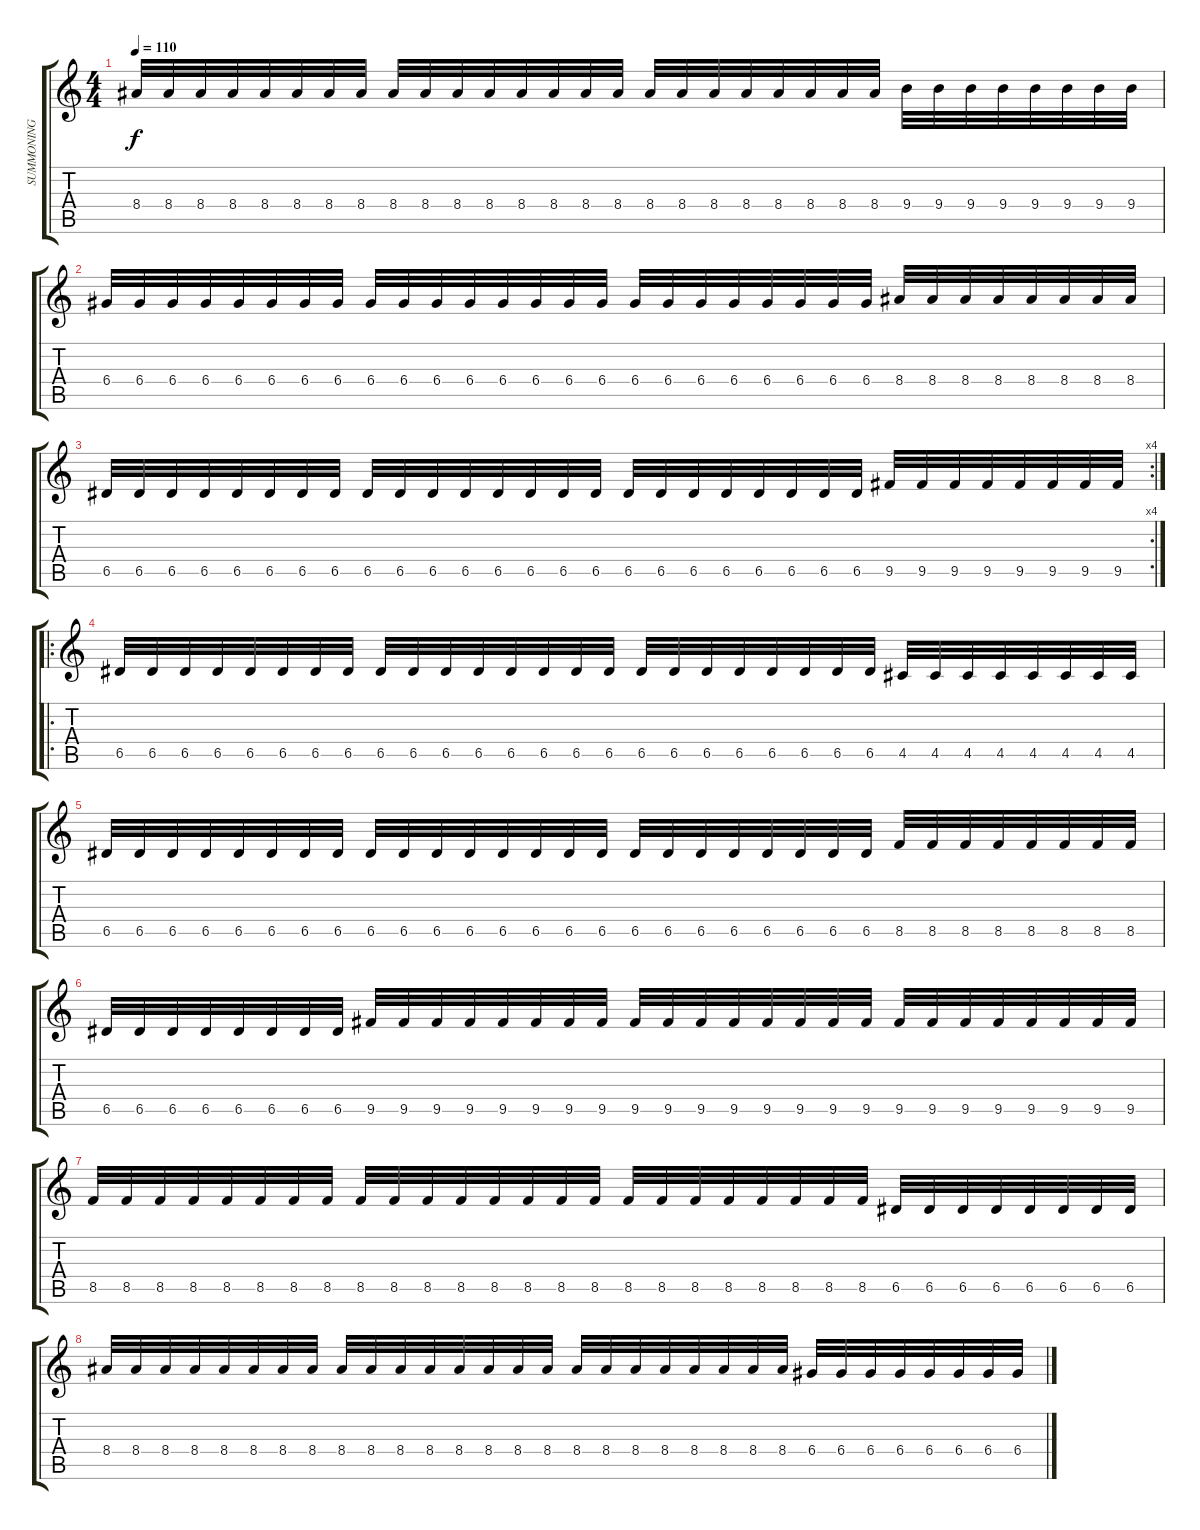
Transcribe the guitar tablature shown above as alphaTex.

\track ("SUMMONING" "SUMMONING") {instrument overdrivenguitar}
\staff {score tabs}
\tuning (E4 B3 G3 D3 A2 E2) {hide}
\ts (4 4)
\tempo 110
\clef g2
\ks c
8.4.32{dy f} 8.4.32 8.4.32 8.4.32 8.4.32 8.4.32 8.4.32 8.4.32 8.4.32 8.4.32 8.4.32 8.4.32 8.4.32 8.4.32 8.4.32 8.4.32 8.4.32 8.4.32 8.4.32 8.4.32 8.4.32 8.4.32 8.4.32 8.4.32 9.4.32 9.4.32 9.4.32 9.4.32 9.4.32 9.4.32 9.4.32 9.4.32 |
6.4.32 6.4.32 6.4.32 6.4.32 6.4.32 6.4.32 6.4.32 6.4.32 6.4.32 6.4.32 6.4.32 6.4.32 6.4.32 6.4.32 6.4.32 6.4.32 6.4.32 6.4.32 6.4.32 6.4.32 6.4.32 6.4.32 6.4.32 6.4.32 8.4.32 8.4.32 8.4.32 8.4.32 8.4.32 8.4.32 8.4.32 8.4.32 |
\rc 4
6.5.32 6.5.32 6.5.32 6.5.32 6.5.32 6.5.32 6.5.32 6.5.32 6.5.32 6.5.32 6.5.32 6.5.32 6.5.32 6.5.32 6.5.32 6.5.32 6.5.32 6.5.32 6.5.32 6.5.32 6.5.32 6.5.32 6.5.32 6.5.32 9.5.32 9.5.32 9.5.32 9.5.32 9.5.32 9.5.32 9.5.32 9.5.32 |
\ro
6.5.32 6.5.32 6.5.32 6.5.32 6.5.32 6.5.32 6.5.32 6.5.32 6.5.32 6.5.32 6.5.32 6.5.32 6.5.32 6.5.32 6.5.32 6.5.32 6.5.32 6.5.32 6.5.32 6.5.32 6.5.32 6.5.32 6.5.32 6.5.32 4.5.32 4.5.32 4.5.32 4.5.32 4.5.32 4.5.32 4.5.32 4.5.32 |
6.5.32 6.5.32 6.5.32 6.5.32 6.5.32 6.5.32 6.5.32 6.5.32 6.5.32 6.5.32 6.5.32 6.5.32 6.5.32 6.5.32 6.5.32 6.5.32 6.5.32 6.5.32 6.5.32 6.5.32 6.5.32 6.5.32 6.5.32 6.5.32 8.5.32 8.5.32 8.5.32 8.5.32 8.5.32 8.5.32 8.5.32 8.5.32 |
6.5.32 6.5.32 6.5.32 6.5.32 6.5.32 6.5.32 6.5.32 6.5.32 9.5.32 9.5.32 9.5.32 9.5.32 9.5.32 9.5.32 9.5.32 9.5.32 9.5.32 9.5.32 9.5.32 9.5.32 9.5.32 9.5.32 9.5.32 9.5.32 9.5.32 9.5.32 9.5.32 9.5.32 9.5.32 9.5.32 9.5.32 9.5.32 |
8.5.32 8.5.32 8.5.32 8.5.32 8.5.32 8.5.32 8.5.32 8.5.32 8.5.32 8.5.32 8.5.32 8.5.32 8.5.32 8.5.32 8.5.32 8.5.32 8.5.32 8.5.32 8.5.32 8.5.32 8.5.32 8.5.32 8.5.32 8.5.32 6.5.32 6.5.32 6.5.32 6.5.32 6.5.32 6.5.32 6.5.32 6.5.32 |
8.4.32 8.4.32 8.4.32 8.4.32 8.4.32 8.4.32 8.4.32 8.4.32 8.4.32 8.4.32 8.4.32 8.4.32 8.4.32 8.4.32 8.4.32 8.4.32 8.4.32 8.4.32 8.4.32 8.4.32 8.4.32 8.4.32 8.4.32 8.4.32 6.4.32 6.4.32 6.4.32 6.4.32 6.4.32 6.4.32 6.4.32 6.4.32
